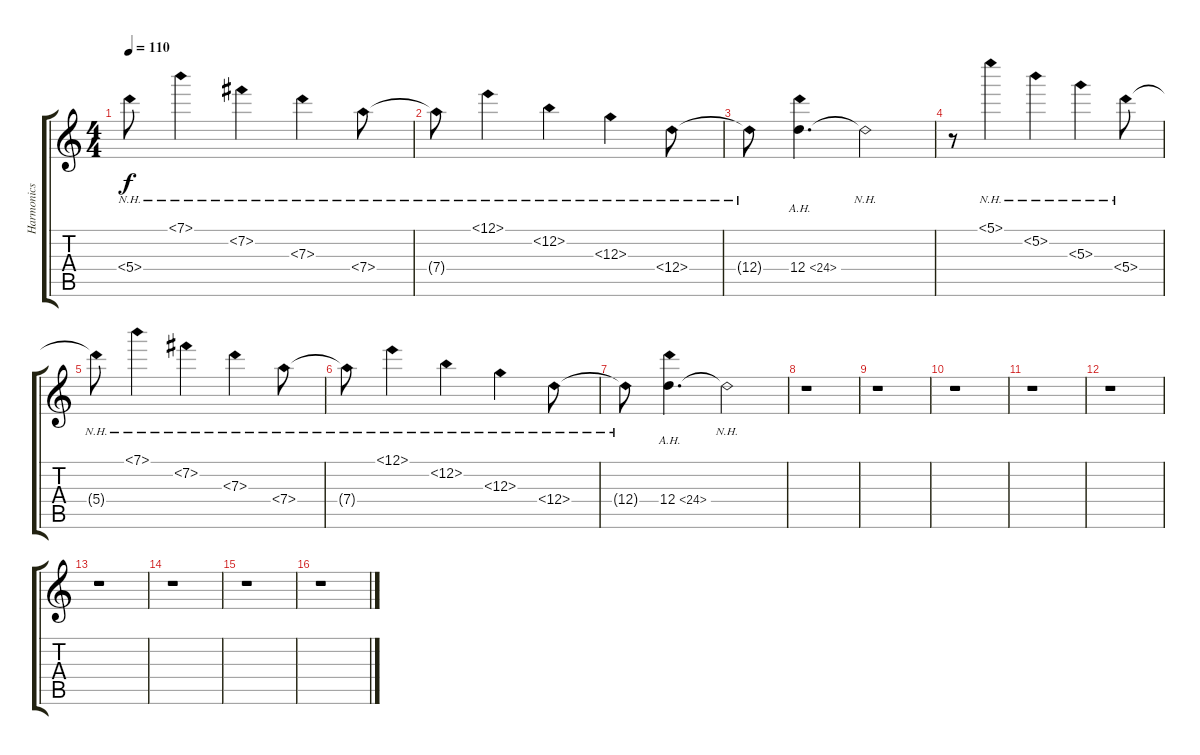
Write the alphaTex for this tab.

\track ("Harmonics" "Harmonics") {instrument electricguitarjazz}
\staff {score tabs}
\tuning (E4 B3 G3 D3 A2 E2) {hide}
\ts (4 4)
\tempo 110
\clef g2
\ks c
5.4{nh t}.8{dy f} 7.1{nh}.4 7.2{nh}.4 7.3{nh}.4 7.4{nh}.8 |
7.4{nh t}.8 12.1{nh}.4 12.2{nh}.4 12.3{nh}.4 12.4{nh}.8 |
12.4{nh t}.8 12.4{ah 12}.4{d} 12.4{nh t}.2 |
r.8 5.1{nh}.4 5.2{nh}.4 5.3{nh}.4 5.4{nh}.8 |
5.4{nh t}.8 7.1{nh}.4 7.2{nh}.4 7.3{nh}.4 7.4{nh}.8 |
7.4{nh t}.8 12.1{nh}.4 12.2{nh}.4 12.3{nh}.4 12.4{nh}.8 |
12.4{nh t}.8 12.4{ah 12}.4{d} 12.4{nh t}.2 |
r.1 |
r.1 |
r.1 |
r.1 |
r.1 |
r.1 |
r.1 |
r.1 |
r.1
